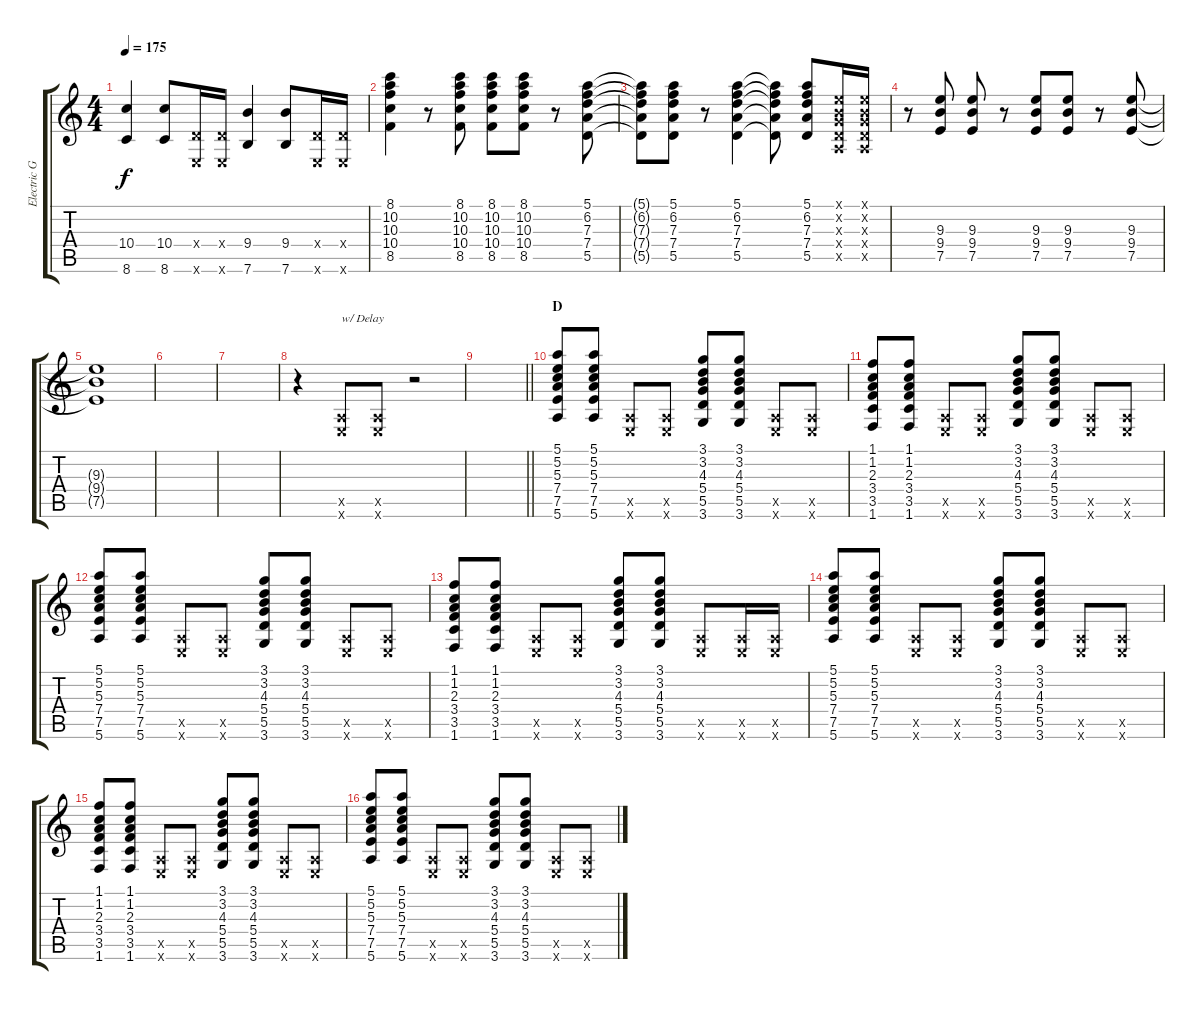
\track ("Electric Guitar II" "Electric G") {instrument distortionguitar}
\staff {score tabs}
\tuning (E4 B3 G3 D3 A2 E2) {hide}
\ts (4 4)
\tempo 175
\clef g2
\ks c
(10.4 8.6).4{dy f} (10.4 8.6).8 (0.4{x} 0.6{x}).16 (0.4{x} 0.6{x}).16 (9.4 7.6).4 (9.4 7.6).8 (0.4{x} 0.6{x}).16 (0.4{x} 0.6{x}).16 |
(8.1 10.2 10.3 10.4 8.5).4 r.8 (8.1 10.2 10.3 10.4 8.5).8 (8.1 10.2 10.3 10.4 8.5).8 (8.1 10.2 10.3 10.4 8.5).8 r.8 (5.1 6.2 7.3 7.4 5.5).8 |
(5.1{t} 6.2{t} 7.3{t} 7.4{t} 5.5{t}).8 (5.1 6.2 7.3 7.4 5.5).8 r.8 (5.1 6.2 7.3 7.4 5.5).4 (5.1{t} 6.2{t} 7.3{t} 7.4{t} 5.5{t}).8 (5.1 6.2 7.3 7.4 5.5).8 (0.1{x} 0.2{x} 0.3{x} 0.4{x} 0.5{x}).16 (0.1{x} 0.2{x} 0.3{x} 0.4{x} 0.5{x}).16 |
r.8 (9.3 9.4 7.5).8 (9.3 9.4 7.5).8 r.8 (9.3 9.4 7.5).8 (9.3 9.4 7.5).8 r.8 (9.3 9.4 7.5).8 |
(9.3{t} 9.4{t} 7.5{t}).1 |
|
|
r.4 (0.5{x} 0.6{x}).8{txt "w/ Delay"} (0.5{x} 0.6{x}).8 r.2 |
\barLineRight lightlight
|
\section ("" "D")
(5.1 5.2 5.3 7.4 7.5 5.6).8 (5.1 5.2 5.3 7.4 7.5 5.6).8 (0.5{x} 0.6{x}).8 (0.5{x} 0.6{x}).8 (3.1 3.2 4.3 5.4 5.5 3.6).8 (3.1 3.2 4.3 5.4 5.5 3.6).8 (0.5{x} 0.6{x}).8 (0.5{x} 0.6{x}).8 |
(1.1 1.2 2.3 3.4 3.5 1.6).8 (1.1 1.2 2.3 3.4 3.5 1.6).8 (0.5{x} 0.6{x}).8 (0.5{x} 0.6{x}).8 (3.1 3.2 4.3 5.4 5.5 3.6).8 (3.1 3.2 4.3 5.4 5.5 3.6).8 (0.5{x} 0.6{x}).8 (0.5{x} 0.6{x}).8 |
(5.1 5.2 5.3 7.4 7.5 5.6).8 (5.1 5.2 5.3 7.4 7.5 5.6).8 (0.5{x} 0.6{x}).8 (0.5{x} 0.6{x}).8 (3.1 3.2 4.3 5.4 5.5 3.6).8 (3.1 3.2 4.3 5.4 5.5 3.6).8 (0.5{x} 0.6{x}).8 (0.5{x} 0.6{x}).8 |
(1.1 1.2 2.3 3.4 3.5 1.6).8 (1.1 1.2 2.3 3.4 3.5 1.6).8 (0.5{x} 0.6{x}).8 (0.5{x} 0.6{x}).8 (3.1 3.2 4.3 5.4 5.5 3.6).8 (3.1 3.2 4.3 5.4 5.5 3.6).8 (0.5{x} 0.6{x}).8 (0.5{x} 0.6{x}).16 (0.5{x} 0.6{x}).16 |
(5.1 5.2 5.3 7.4 7.5 5.6).8 (5.1 5.2 5.3 7.4 7.5 5.6).8 (0.5{x} 0.6{x}).8 (0.5{x} 0.6{x}).8 (3.1 3.2 4.3 5.4 5.5 3.6).8 (3.1 3.2 4.3 5.4 5.5 3.6).8 (0.5{x} 0.6{x}).8 (0.5{x} 0.6{x}).8 |
(1.1 1.2 2.3 3.4 3.5 1.6).8 (1.1 1.2 2.3 3.4 3.5 1.6).8 (0.5{x} 0.6{x}).8 (0.5{x} 0.6{x}).8 (3.1 3.2 4.3 5.4 5.5 3.6).8 (3.1 3.2 4.3 5.4 5.5 3.6).8 (0.5{x} 0.6{x}).8 (0.5{x} 0.6{x}).8 |
(5.1 5.2 5.3 7.4 7.5 5.6).8 (5.1 5.2 5.3 7.4 7.5 5.6).8 (0.5{x} 0.6{x}).8 (0.5{x} 0.6{x}).8 (3.1 3.2 4.3 5.4 5.5 3.6).8 (3.1 3.2 4.3 5.4 5.5 3.6).8 (0.5{x} 0.6{x}).8 (0.5{x} 0.6{x}).8
